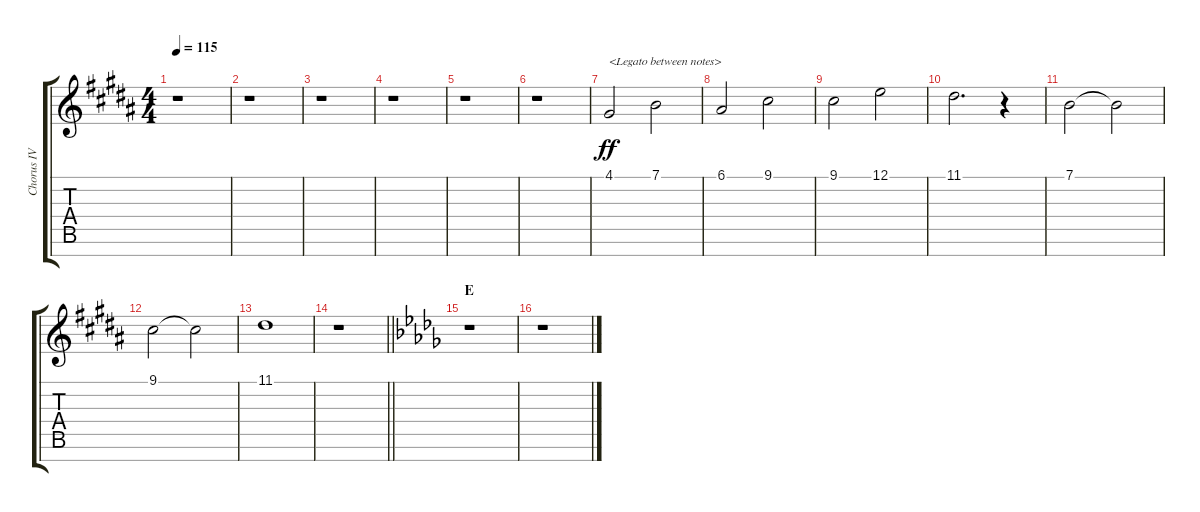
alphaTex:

\track ("Chorus IV" "Chorus IV") {instrument voiceoohs}
\staff {score tabs}
\tuning (E4 B3 G3 D3 A2 E2 B1) {hide}
\ts (4 4)
\tempo 115
\clef g2
\ks b
r.1{dy ff} |
r.1 |
r.1 |
r.1 |
r.1 |
r.1 |
4.1.2{txt "<Legato between notes>"} 7.1.2 |
6.1.2 9.1.2 |
9.1.2 12.1.2 |
11.1.2{d} r.4 |
7.1.2 7.1{t}.2 |
9.1.2 9.1{t}.2 |
11.1.1 |
\barLineRight lightlight
r.1 |
\section ("" "E")
\ks db
r.1 |
r.1
